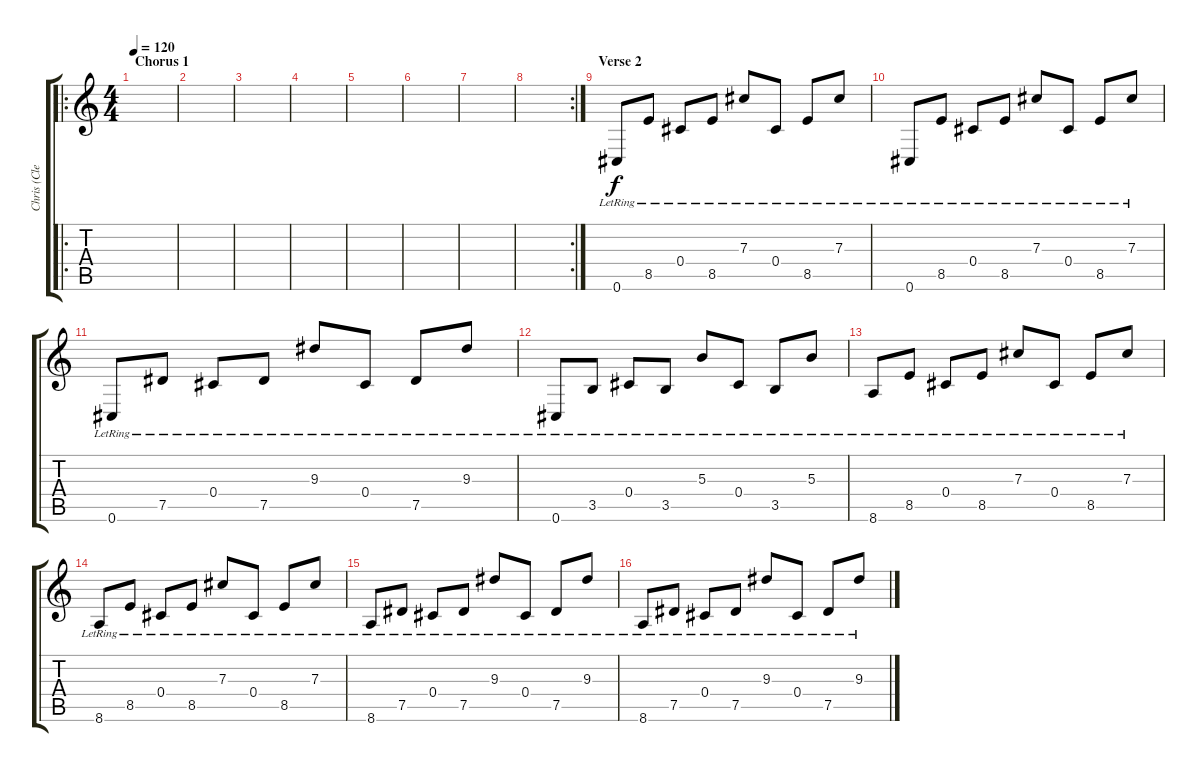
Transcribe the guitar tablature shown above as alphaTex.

\track ("Chris (Clean)" "Chris (Cle") {instrument acousticguitarsteel}
\staff {score tabs}
\tuning (Eb4 Bb3 Gb3 Db3 Ab2 Db2) {hide}
\ro
\ts (4 4)
\section ("" "Chorus 1")
\tempo 120
\clef g2
\ks c
|
|
|
|
|
|
|
\rc 2
|
\section ("" "Verse 2")
0.6{lr}.8 8.5{lr}.8 0.4{lr}.8 8.5{lr}.8 7.3{lr}.8 0.4{lr}.8 8.5{lr}.8 7.3{lr}.8 |
0.6{lr}.8 8.5{lr}.8 0.4{lr}.8 8.5{lr}.8 7.3{lr}.8 0.4{lr}.8 8.5{lr}.8 7.3{lr}.8 |
0.6{lr}.8 7.5{lr}.8 0.4{lr}.8 7.5{lr}.8 9.3{lr}.8 0.4{lr}.8 7.5{lr}.8 9.3{lr}.8 |
0.6{lr}.8 3.5{lr}.8 0.4{lr}.8 3.5{lr}.8 5.3{lr}.8 0.4{lr}.8 3.5{lr}.8 5.3{lr}.8 |
8.6{lr}.8 8.5{lr}.8 0.4{lr}.8 8.5{lr}.8 7.3{lr}.8 0.4{lr}.8 8.5{lr}.8 7.3{lr}.8 |
8.6{lr}.8 8.5{lr}.8 0.4{lr}.8 8.5{lr}.8 7.3{lr}.8 0.4{lr}.8 8.5{lr}.8 7.3{lr}.8 |
8.6{lr}.8 7.5{lr}.8 0.4{lr}.8 7.5{lr}.8 9.3{lr}.8 0.4{lr}.8 7.5{lr}.8 9.3{lr}.8 |
8.6{lr}.8 7.5{lr}.8 0.4{lr}.8 7.5{lr}.8 9.3{lr}.8 0.4{lr}.8 7.5{lr}.8 9.3{lr}.8
